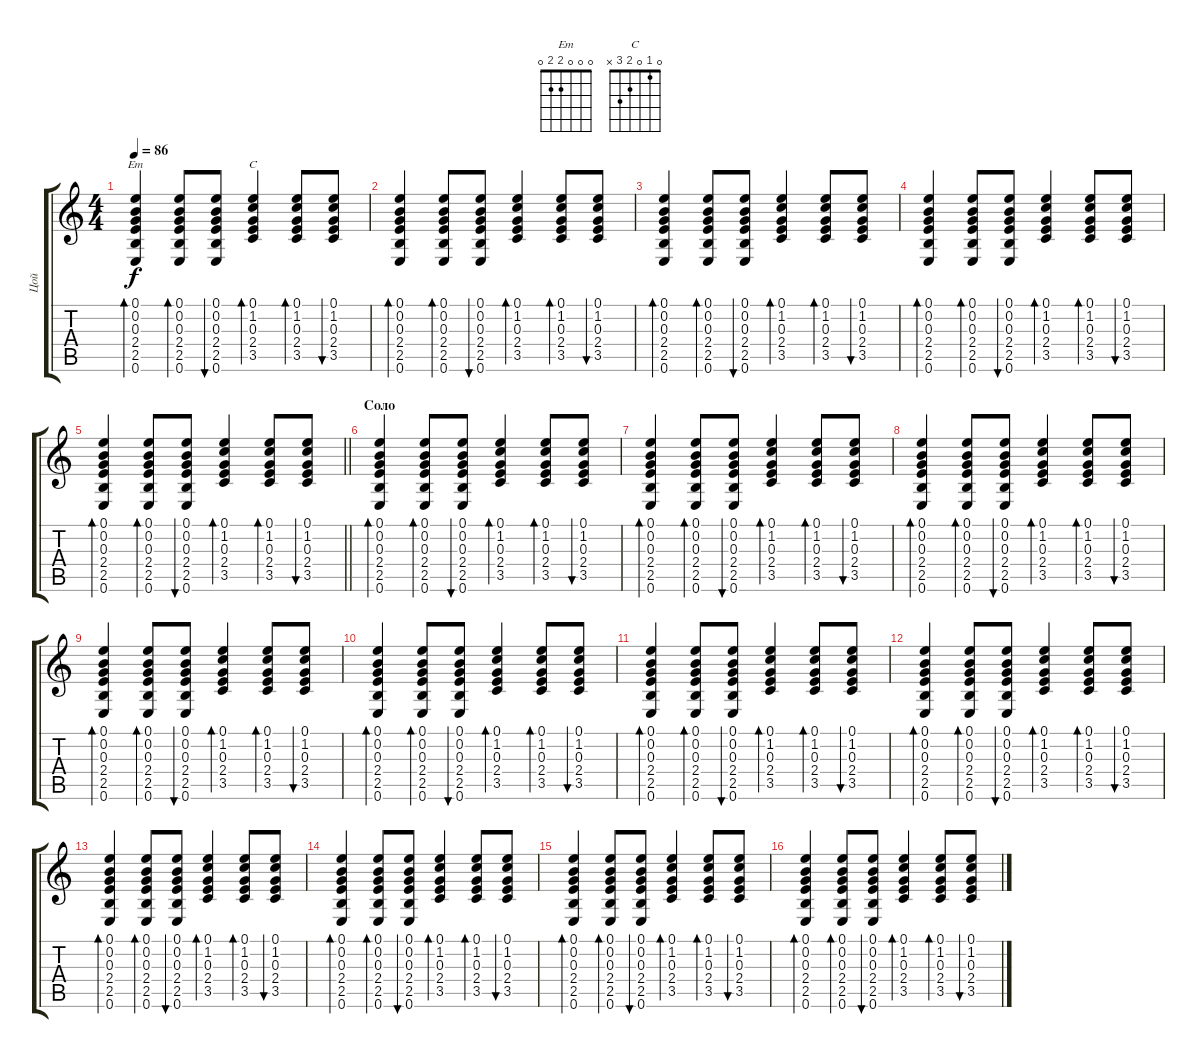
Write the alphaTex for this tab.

\track ("Цой" "Цой") {instrument acousticguitarsteel}
\staff {score tabs}
\tuning (E4 B3 G3 D3 A2 E2) {hide}
\chord ("Em" 0 0 0 2 2 0)
\chord ("C" 0 1 0 2 3 x)
\ts (4 4)
\tempo 86
\clef g2
\ks c
(0.1 0.2 0.3 2.4 2.5 0.6).4{bd 60 ch "Em" dy f} (0.1 0.2 0.3 2.4 2.5 0.6).8{bd 60} (0.1 0.2 0.3 2.4 2.5 0.6).8{bu 60} (0.1 1.2 0.3 2.4 3.5).4{bd 60 ch "C"} (0.1 1.2 0.3 2.4 3.5).8{bd 60} (0.1 1.2 0.3 2.4 3.5).8{bu 60} |
(0.1 0.2 0.3 2.4 2.5 0.6).4{bd 60} (0.1 0.2 0.3 2.4 2.5 0.6).8{bd 60} (0.1 0.2 0.3 2.4 2.5 0.6).8{bu 60} (0.1 1.2 0.3 2.4 3.5).4{bd 60} (0.1 1.2 0.3 2.4 3.5).8{bd 60} (0.1 1.2 0.3 2.4 3.5).8{bu 60} |
(0.1 0.2 0.3 2.4 2.5 0.6).4{bd 60} (0.1 0.2 0.3 2.4 2.5 0.6).8{bd 60} (0.1 0.2 0.3 2.4 2.5 0.6).8{bu 60} (0.1 1.2 0.3 2.4 3.5).4{bd 60} (0.1 1.2 0.3 2.4 3.5).8{bd 60} (0.1 1.2 0.3 2.4 3.5).8{bu 60} |
(0.1 0.2 0.3 2.4 2.5 0.6).4{bd 60} (0.1 0.2 0.3 2.4 2.5 0.6).8{bd 60} (0.1 0.2 0.3 2.4 2.5 0.6).8{bu 60} (0.1 1.2 0.3 2.4 3.5).4{bd 60} (0.1 1.2 0.3 2.4 3.5).8{bd 60} (0.1 1.2 0.3 2.4 3.5).8{bu 60} |
\barLineRight lightlight
(0.1 0.2 0.3 2.4 2.5 0.6).4{bd 60} (0.1 0.2 0.3 2.4 2.5 0.6).8{bd 60} (0.1 0.2 0.3 2.4 2.5 0.6).8{bu 60} (0.1 1.2 0.3 2.4 3.5).4{bd 60} (0.1 1.2 0.3 2.4 3.5).8{bd 60} (0.1 1.2 0.3 2.4 3.5).8{bu 60} |
\section ("" "Соло")
(0.1 0.2 0.3 2.4 2.5 0.6).4{bd 60} (0.1 0.2 0.3 2.4 2.5 0.6).8{bd 60} (0.1 0.2 0.3 2.4 2.5 0.6).8{bu 60} (0.1 1.2 0.3 2.4 3.5).4{bd 60} (0.1 1.2 0.3 2.4 3.5).8{bd 60} (0.1 1.2 0.3 2.4 3.5).8{bu 60} |
(0.1 0.2 0.3 2.4 2.5 0.6).4{bd 60} (0.1 0.2 0.3 2.4 2.5 0.6).8{bd 60} (0.1 0.2 0.3 2.4 2.5 0.6).8{bu 60} (0.1 1.2 0.3 2.4 3.5).4{bd 60} (0.1 1.2 0.3 2.4 3.5).8{bd 60} (0.1 1.2 0.3 2.4 3.5).8{bu 60} |
(0.1 0.2 0.3 2.4 2.5 0.6).4{bd 60} (0.1 0.2 0.3 2.4 2.5 0.6).8{bd 60} (0.1 0.2 0.3 2.4 2.5 0.6).8{bu 60} (0.1 1.2 0.3 2.4 3.5).4{bd 60} (0.1 1.2 0.3 2.4 3.5).8{bd 60} (0.1 1.2 0.3 2.4 3.5).8{bu 60} |
(0.1 0.2 0.3 2.4 2.5 0.6).4{bd 60} (0.1 0.2 0.3 2.4 2.5 0.6).8{bd 60} (0.1 0.2 0.3 2.4 2.5 0.6).8{bu 60} (0.1 1.2 0.3 2.4 3.5).4{bd 60} (0.1 1.2 0.3 2.4 3.5).8{bd 60} (0.1 1.2 0.3 2.4 3.5).8{bu 60} |
(0.1 0.2 0.3 2.4 2.5 0.6).4{bd 60} (0.1 0.2 0.3 2.4 2.5 0.6).8{bd 60} (0.1 0.2 0.3 2.4 2.5 0.6).8{bu 60} (0.1 1.2 0.3 2.4 3.5).4{bd 60} (0.1 1.2 0.3 2.4 3.5).8{bd 60} (0.1 1.2 0.3 2.4 3.5).8{bu 60} |
(0.1 0.2 0.3 2.4 2.5 0.6).4{bd 60} (0.1 0.2 0.3 2.4 2.5 0.6).8{bd 60} (0.1 0.2 0.3 2.4 2.5 0.6).8{bu 60} (0.1 1.2 0.3 2.4 3.5).4{bd 60} (0.1 1.2 0.3 2.4 3.5).8{bd 60} (0.1 1.2 0.3 2.4 3.5).8{bu 60} |
(0.1 0.2 0.3 2.4 2.5 0.6).4{bd 60} (0.1 0.2 0.3 2.4 2.5 0.6).8{bd 60} (0.1 0.2 0.3 2.4 2.5 0.6).8{bu 60} (0.1 1.2 0.3 2.4 3.5).4{bd 60} (0.1 1.2 0.3 2.4 3.5).8{bd 60} (0.1 1.2 0.3 2.4 3.5).8{bu 60} |
(0.1 0.2 0.3 2.4 2.5 0.6).4{bd 60} (0.1 0.2 0.3 2.4 2.5 0.6).8{bd 60} (0.1 0.2 0.3 2.4 2.5 0.6).8{bu 60} (0.1 1.2 0.3 2.4 3.5).4{bd 60} (0.1 1.2 0.3 2.4 3.5).8{bd 60} (0.1 1.2 0.3 2.4 3.5).8{bu 60} |
(0.1 0.2 0.3 2.4 2.5 0.6).4{bd 60} (0.1 0.2 0.3 2.4 2.5 0.6).8{bd 60} (0.1 0.2 0.3 2.4 2.5 0.6).8{bu 60} (0.1 1.2 0.3 2.4 3.5).4{bd 60} (0.1 1.2 0.3 2.4 3.5).8{bd 60} (0.1 1.2 0.3 2.4 3.5).8{bu 60} |
(0.1 0.2 0.3 2.4 2.5 0.6).4{bd 60} (0.1 0.2 0.3 2.4 2.5 0.6).8{bd 60} (0.1 0.2 0.3 2.4 2.5 0.6).8{bu 60} (0.1 1.2 0.3 2.4 3.5).4{bd 60} (0.1 1.2 0.3 2.4 3.5).8{bd 60} (0.1 1.2 0.3 2.4 3.5).8{bu 60} |
(0.1 0.2 0.3 2.4 2.5 0.6).4{bd 60} (0.1 0.2 0.3 2.4 2.5 0.6).8{bd 60} (0.1 0.2 0.3 2.4 2.5 0.6).8{bu 60} (0.1 1.2 0.3 2.4 3.5).4{bd 60} (0.1 1.2 0.3 2.4 3.5).8{bd 60} (0.1 1.2 0.3 2.4 3.5).8{bu 60}
